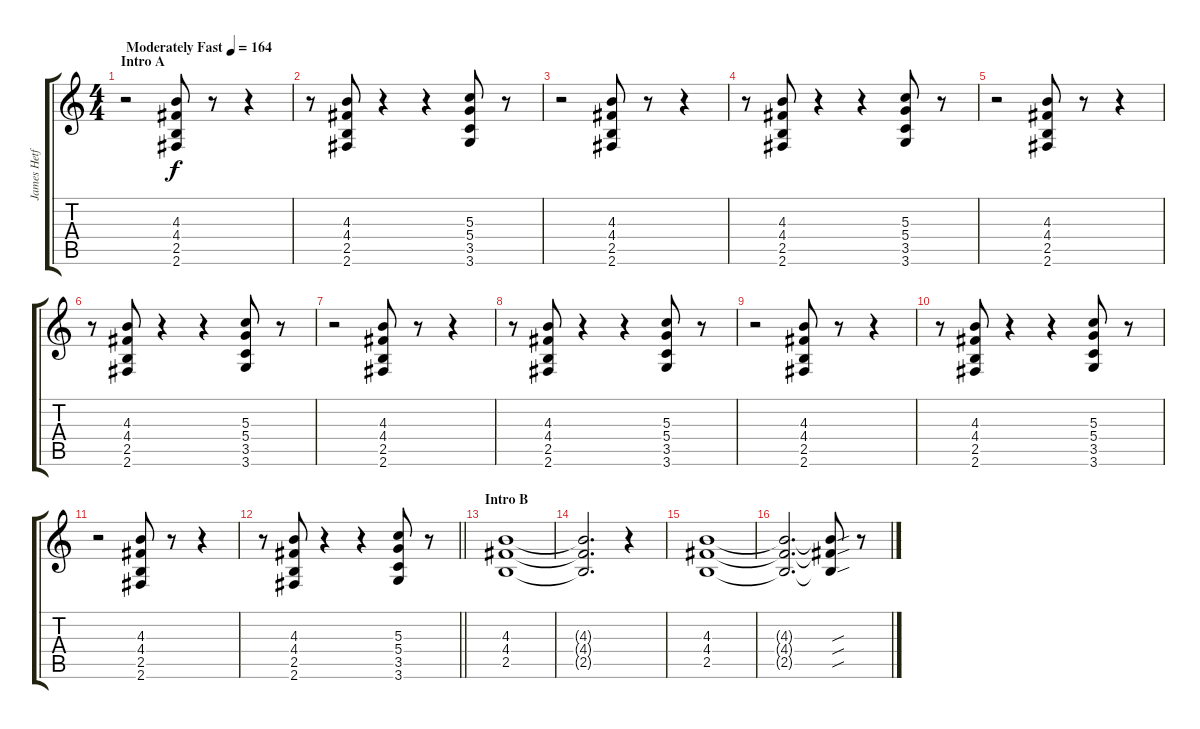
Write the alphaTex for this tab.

\track ("James Hetfield" "James Hetf") {instrument distortionguitar}
\staff {score tabs}
\tuning (E4 B3 G3 D3 A2 E2) {hide}
\ts (4 4)
\section ("" "Intro A")
\tempo (164 "Moderately Fast")
\clef g2
\ks c
r.2{dy f volume 0 instrument distortionguitar} (4.3 4.4 2.5 2.6).8{volume 4} r.8 r.4 |
r.8 (4.3 4.4 2.5 2.6).8 r.4 r.4 (5.3 5.4 3.5 3.6).8 r.8 |
r.2 (4.3 4.4 2.5 2.6).8{volume 6} r.8 r.4 |
r.8 (4.3 4.4 2.5 2.6).8 r.4 r.4 (5.3 5.4 3.5 3.6).8 r.8 |
r.2 (4.3 4.4 2.5 2.6).8{volume 8} r.8 r.4 |
r.8 (4.3 4.4 2.5 2.6).8 r.4 r.4 (5.3 5.4 3.5 3.6).8 r.8 |
r.2 (4.3 4.4 2.5 2.6).8{volume 10} r.8 r.4 |
r.8 (4.3 4.4 2.5 2.6).8 r.4 r.4 (5.3 5.4 3.5 3.6).8 r.8 |
r.2 (4.3 4.4 2.5 2.6).8{volume 12} r.8 r.4 |
r.8 (4.3 4.4 2.5 2.6).8 r.4 r.4 (5.3 5.4 3.5 3.6).8 r.8 |
r.2 (4.3 4.4 2.5 2.6).8{volume 16} r.8 r.4 |
\barLineRight lightlight
r.8 (4.3 4.4 2.5 2.6).8 r.4 r.4 (5.3 5.4 3.5 3.6).8 r.8 |
\section ("" "Intro B")
(4.3 4.4 2.5).1 |
(4.3{t} 4.4{t} 2.5{t}).2{d} r.4 |
(4.3 4.4 2.5).1 |
(4.3{t} 4.4{t} 2.5{t}).2{d} (4.3{sou t} 4.4{sou t} 2.5{sou t}).8 r.8
